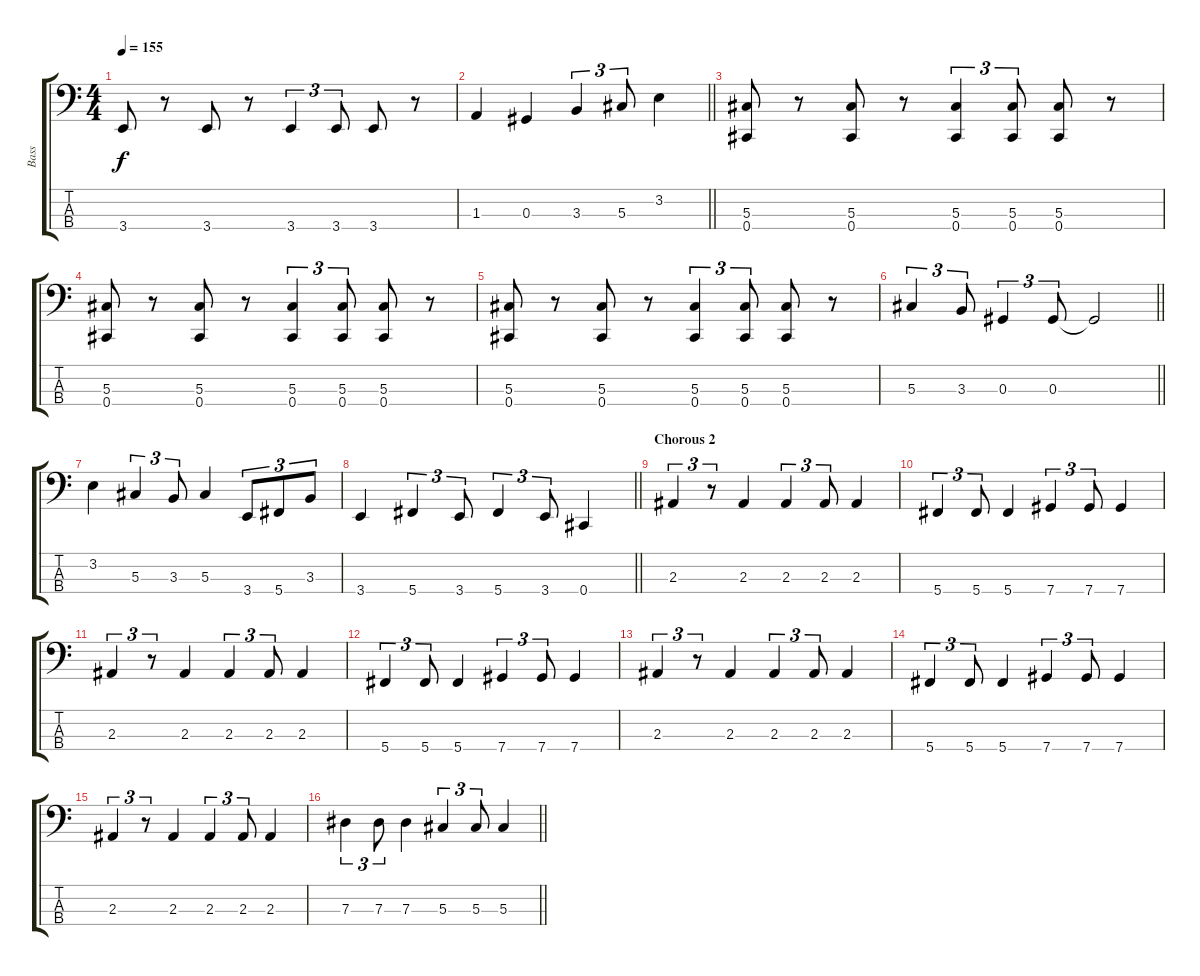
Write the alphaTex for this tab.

\track ("Bass" "Bass") {instrument electricbasspick}
\staff {score tabs}
\tuning (Gb2 Db2 Ab1 Db1) {hide}
\ts (4 4)
\tempo 155
\clef f4
\ks c
3.4.8{dy f} r.8 3.4.8 r.8 3.4.4{tu (3 2)} 3.4.8{tu (3 2)} 3.4.8 r.8 |
\barLineRight lightlight
1.3.4 0.3.4 3.3.4{tu (3 2)} 5.3.8{tu (3 2)} 3.2.4 |
\section ("" "")
(5.3 0.4).8 r.8 (5.3 0.4).8 r.8 (5.3 0.4).4{tu (3 2)} (5.3 0.4).8{tu (3 2)} (5.3 0.4).8 r.8 |
(5.3 0.4).8 r.8 (5.3 0.4).8 r.8 (5.3 0.4).4{tu (3 2)} (5.3 0.4).8{tu (3 2)} (5.3 0.4).8 r.8 |
(5.3 0.4).8 r.8 (5.3 0.4).8 r.8 (5.3 0.4).4{tu (3 2)} (5.3 0.4).8{tu (3 2)} (5.3 0.4).8 r.8 |
\barLineRight lightlight
5.3.4{tu (3 2)} 3.3.8{tu (3 2)} 0.3.4{tu (3 2)} 0.3.8{tu (3 2)} 0.3{t}.2 |
\section ("" "")
3.2.4 5.3.4{tu (3 2)} 3.3.8{tu (3 2)} 5.3.4 3.4.8{tu (3 2)} 5.4.8{tu (3 2)} 3.3.8{tu (3 2)} |
\barLineRight lightlight
3.4.4 5.4.4{tu (3 2)} 3.4.8{tu (3 2)} 5.4.4{tu (3 2)} 3.4.8{tu (3 2)} 0.4.4 |
\section ("" "Chorous 2")
2.3.4{tu (3 2)} r.8{tu (3 2)} 2.3.4 2.3.4{tu (3 2)} 2.3.8{tu (3 2)} 2.3.4 |
5.4.4{tu (3 2)} 5.4.8{tu (3 2)} 5.4.4 7.4.4{tu (3 2)} 7.4.8{tu (3 2)} 7.4.4 |
2.3.4{tu (3 2)} r.8{tu (3 2)} 2.3.4 2.3.4{tu (3 2)} 2.3.8{tu (3 2)} 2.3.4 |
5.4.4{tu (3 2)} 5.4.8{tu (3 2)} 5.4.4 7.4.4{tu (3 2)} 7.4.8{tu (3 2)} 7.4.4 |
2.3.4{tu (3 2)} r.8{tu (3 2)} 2.3.4 2.3.4{tu (3 2)} 2.3.8{tu (3 2)} 2.3.4 |
5.4.4{tu (3 2)} 5.4.8{tu (3 2)} 5.4.4 7.4.4{tu (3 2)} 7.4.8{tu (3 2)} 7.4.4 |
2.3.4{tu (3 2)} r.8{tu (3 2)} 2.3.4 2.3.4{tu (3 2)} 2.3.8{tu (3 2)} 2.3.4 |
\barLineRight lightlight
7.3.4{tu (3 2)} 7.3.8{tu (3 2)} 7.3.4 5.3.4{tu (3 2)} 5.3.8{tu (3 2)} 5.3.4
